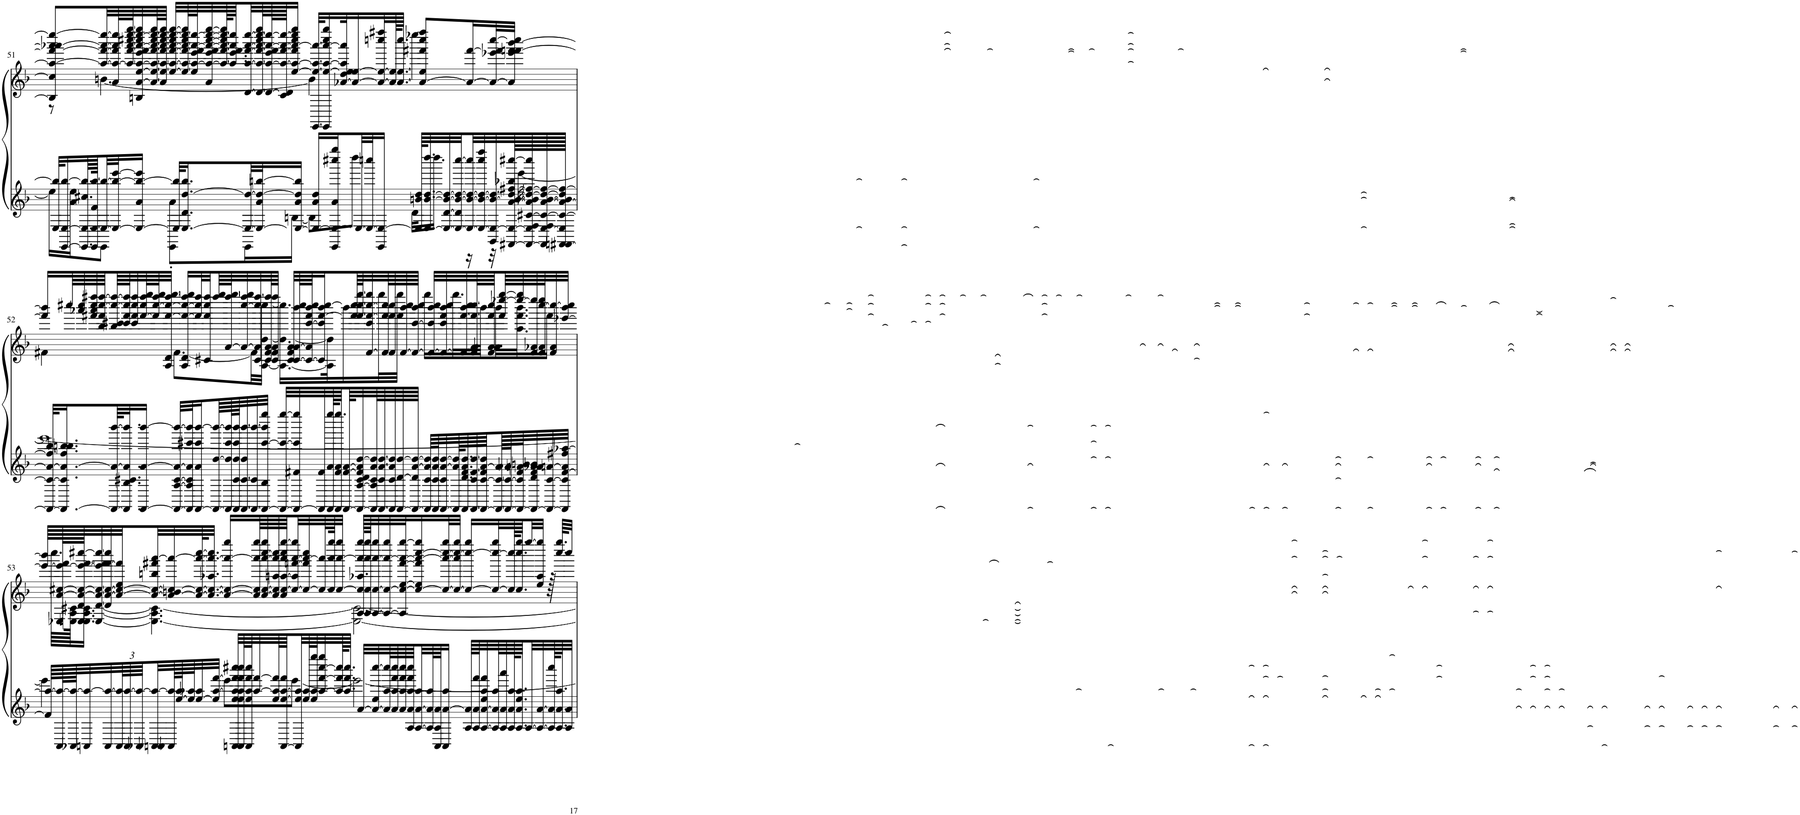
**kern	**kern
*part1	*part1
*staff2	*staff1
*I"Piano	*
*I'Pno.	*
!!LO:PB:g=z
*clefG2	*clefG2
*k[b-]	*k[b-]
*M4/4	*M4/4
=51	=51
*^	*^
[32E/ 32bb/_KLL	16ee\LL]	8B/] 8cc#/] 8aa/_ 8fff#/_ 8aaa-X/ 8aaa/_ 8eeee-/_L	8r
[16EE/ 16E/_ 16bb/_	.	.	.
.	16a\ 16ee\J	.	.
64.EE/_ 64.E/_ 64.cc#X/ 64.bb/_LL	.	.	.
128EE/] 128E/_ 128f/ 128bb/_JK	.	.	.
32E/_ 32bb/_	8EE\J	32aa/_ 32fff#/_ 32aaa/_ 32eeee-/_LL	[4.bn\
32E/_ 32bb/_ [32eee/J	.	64a/ 64aa/_ 64fff#/_ 64aaa/_ 64eeee-/_L	.
.	.	64aa/_ 64fff#/_ 64aaa/_ [64cccc#X/ 64eeee-/_ [64gggg/J	.
16E/_ 16a/ 16bb/_ 16eee/]JJ	.	32Bn/ [32a/ [32ee/ 32aa/_ 32eee/ 32fff#/_ 32aaa/_ 32cccc#/] 32eeee-/_ 32gggg/]	.
.	.	64a/_ 64ee/_ 64aa/_ 64fff#/_ 64aaa/_ 64cccc#/ 64eeee-/_ 64gggg/L	.
.	.	64a/] 64ee/_ 64aa/_ 64fff#/_ 64aaa/_ [64cccc#/ 64eeee-/_ 64gggg/JJJJ	.
32E/_ 32bb/_KLL	8EE\' 8a\'L	32ee/_ 32aa/_ 32fff#/_ 32aaa/_ 32cccc#/] 32eeee-/_ [32gggg/LLL	.
16.E/_ 16.d/ [16.dd/ 16.bb/]	.	64ee/_ 64aa/_ 64fff#/_ 64aaa/_ 64cccc#/ 64eeee-/_ 64gggg/]L	.
.	.	64ee/] 64aa/_ [64eee/ 64fff#/_ 64aaa/_ 64eeee-/_J	.
.	.	32a/ 32aa/_ 32eee/] 32fff#/_ 32aaa/_ [32cccc#/ 32eeee-/_ [32gggg/	.
.	.	128aa/_ 128fff#/_ 128aaa/_ 128cccc#/] 128eeee-/_ 128gggg/]KL	.
.	.	64.aa/_ 64.eee/ 64.fff#/_ 64.aaa/_ 64.eeee-/_J	.
32E/_ 32dd/_L	16EE\L	[32d/ 32aa/_ 32fff#/_ 32aaa/_ 32eeee-/_	.
32E/_ 32a/ 32dd/_ [32bbn/J	.	64d/_ 64aa/_ 64fff#/_ 64aaa/_ 64cccc#/ 64eeee-/_ 64gggg/L	.
.	.	128d/_ 128aa/_ 128eee/ 128fff#/_ 128aaa/_ 128eeee-/_L	.
.	.	128c/ 128d/] 128aa/_ 128fff#/_ 128aaa/_ 128eeee-/_JJJ	.
16E/_ 16a/ 16dd/] 16bb/]JJ	[16Bn\JJ	[16ee/ 16aa/_ 16fff#/] 16aaa/_ 16cccc#/ 16eeee-/] 16gggg/JJ	.
16E/_ 16a/ 16dd/LL	8B\L]	[32EE/ 32ee/_ 32aa/_ 32aaa/_KLL	4b\]
.	.	16EE/] 16ee/_ 16aa/_ 16aaa/_ 16cccc#/ 16gggg/	.
16EE/ 16E/_ 16a/ 16cccc#X/ 16gggg/	.	.	.
.	.	[32a-X/ 32dd/ 32ee/_ 32aa/] 32aaa/]K	.
32E/L_	8dddd\J	16a-/_ 16ee/_	.
32E/_ 32ccccn/J	.	.	.
16EE/ 16E/_JJ	.	32a-/_ 32ee/_ 32ccccn/ 32ffff#X/L	.
.	.	128a-/_ 128ee/_KL	.
.	.	64.a-/_ 64.ee/_ 64.cccc/JJJJ	.
64E/_ [64bn/ [64dd/KLLL	32d\KLL	8a-/_ 8ee/] 8fff#X/ 8cccc/ 8ffff#/L	4eeee-X\
32.E/_ 32.b/_ 32.dd/_ 32.dddd/	.	.	.
.	16.dddd\JJ	.	.
32E/_ [32d/ 32b/_ 32dd/_	.	.	.
32E/_ 32d/] 32b/_ 32dd/_ [32cccc/	.	.	.
32E/_ 32b/_ 32dd/_ 32cccc/]	16r	16a-/_ [16fff#/L	.
32E/_ 32b/_ 32dd/_ 32cccc/ 32ffff/	.	.	.
32GG/ 32E/_ 32b/_ 32dd/_	32r	32a-/_ [32eee-X/ 32fff#/_ [32cccc/L	.
[128FF#X/ 128E/_ [128a/ 128b/_ 128dd/_ [128ff#X/ 128bb-X/ [128cccc#X/LL	[32eee\	32a-/] 32eee-/] [32fffn/ 32fff#/] [32bbb-/ 32cccc/]JJJ	.
128FF#/_ 128E/_ [128F/ [128c#X/ 128a/_ 128b/_ 128dd/_ 128ff#/_ 128cccc#/]	.	.	.
128FF#/] 128E/_ 128F/] 128c#/_ 128a/_ 128b/_ 128dd/_ 128ff#/_	.	.	.
128FFn/ [128FF#X/ 128E/] 128c#/_ 128a/_ 128b/] 128dd/] 128ff#/_JJJJJ	.	.	.
!!LO:LB:g=z	!!
=52	=52	=52	=52
32FF#/_ 32c#/_ 32a/_ 32ff#/_ [32bb-/KLL	1eee_	16fff/] 16bbb-/]LL	4f#X\
16.FF#/_ 16.c#/] 16.a/_ 16.ff#/] 16.bb-X/] 16.bbn/	.	.	.
.	.	[64cccc#X/LL	.
.	.	[64aaa-X/ 64cccc#/_	.
.	.	[64fff#X/ 64aaa-/] 64cccc#/_ [64ffff#X/	.
.	.	[64bb-/ 64fff#/] 64cccc#/_ 64ffff#/_	.
64FF#/_ 64a/_ [64bbb-/KL	.	64bb-/] [64ccc#X/ 64cccc#/_ 64ffff#/_	.
32.FF#/_ 32.B-/ 32.c#X/ 32.a/_ 32.bbb-/_J	.	64ccc#/_ 64fff#/ 64cccc#/_ 64ffff#/_J	.
.	.	32ccc#/] [32fff#/ 32cccc#/_ 32ffff#/_	.
16FF#/_ 16a/_ 16bbb-/_JJ	.	64fff#/_ 64cccc#/] 64ffff#/_ 64gggg/L	.
.	.	64fff#/] [64cccc#/ 64ffff#/_ 64gggg/J	.
.	.	[32A/ [32d/ [32fff#/ 32cccc#/_ 32ffff#/_ [32gggg/JJJ	.
32FF#/_ [32A/ [32c#/ 32a/_ 32bbb-/_LLL	.	16A/] 16d/] 16fff#/_ 16cccc#/_ 16ffff#/_ 16gggg/]LL	[8.f#\L
32FF#/_ 32A/] 32c#/] 32a/_ 32ccc#X/ 32bbb-/_J	.	.	.
16FF#/_ 16a/] 16ccc#/ 16bbb-/_	.	32fff#/_ 32cccc#/_ 32ffff#/_L	.
.	.	32c#X/ 32fff#/] 32cccc#/] 32ffff#/_	.
64FF#/_ [64dd/ 64bbb-/_LL	.	64ffff#/_ 64gggg/L	.
128FF#/_ 128dd/_ [128ccc#/ 128bbb-/_L	.	[64a/ 64ffff#/_ [64gggg/J	.
128FF#/_ 128c#/ 128dd/_ 128ccc#/] 128bbb-/_JJ	.	.	.
32FF#/_ [32c#/ 32dd/] 32bbb-/_	.	32a/_ [32cccc#/ 32ffff#/_ 32gggg/]	.
32FF#/_ 32c#/] 32bbb-/_	.	32c#/ 32a/_ 32cccc#/] 32ffff#/_	32f#\LL]
32FF#/_ 32B-/ [32ccc#/ 32bbb-/] 32gggg/JJJ	.	64c#/ 64f#/ 64a/_ 64ffff#/_L	[32A\ [32dd\ [32cccc#\JJJ
.	.	64c#/ [64f#/ 64a/] 64ffff#/]JJJJ	.
32FF#/_ 32ccc#/_ [32gggg/LLL	.	[32c#/ 32f#/] [32a/LLL	16.A\_ 16.dd\_ 16.cccc#\]LL
32FF#/_ 32f#X/ 32ccc#/] 32gggg/]	.	64c#/_ 64a/_ [64bbb-/ [64cccc#/L	.
.	.	64c#/_ 64a/] [64ccc#/ 64fff#/ 64bbb-/_ 64cccc#/_JJ	.
32FF#/_ 32f#/	.	16c#/] 16ccc#/] [16fff#/ 16bbb-/] 16cccc#/_	.
128FF#/_ [128a/ [128gggg/KL	.	.	32A\] 32dd\]K
64.FF#/_ 64.f#/ 64.a/_ 64.gggg/]	.	.	.
64FF#/_ [64f#/ 64a/_J	.	64fff#/_ 64cccc#/_LL	16bbb-\
32FF#/_ [32A/ 32c#/ 32d/ 32f#/] 32a/] [32dd/	.	64fff#/_ 64cccc#/_ [64gggg/J	.
.	.	[32f#/ 32ccc#/ 32fff#/_ 32cccc#/_ 32gggg/]	.
64FF#/_ 64A/] [64c#/ [64a/ 64dd/_L	.	.	.
64FF#/_ 64c#/] 64a/_ 64dd/_	.	64f#/_ 64fff#/] 64cccc#/_L	32gggg\L
64FF#/_ 64c#/ 64a/] 64dd/_	.	64f#/_ 64fff#/ 64cccc#/_	.
64FF#/_ [64d/ 64dd/_	.	64f#/_ [64bbb-/ 64cccc#/_	32fff#\ 32gggg\JJJ
64FF#/_ 64d/] [64a/ 64dd/_JJJJ	.	64f#/_ [64ccc#/ 64bbb-/_ 64cccc#/_JJJJ	.
64FF#/_ 64c#/ 64a/_ 64dd/_LLLL	.	32f#/_ 32ccc#/] 32bbb-/] 32cccc#/_LLL	16gggg\LL
64FF#/_ 64c#/ 64a/] 64dd/_J	.	.	.
32FF#/_ 32c#/ [32a/ 32dd/_	.	32f#/_ 32ccc#/ 32fff#/ [32bbb-/ 32cccc#/]	.
128FF#/_ 128a/_ 128dd/_KL	.	32f#/_ [32fff#/ 32bbb-/] [32cccc#/	32.gggg\L
64.FF#/_ 64.d/ [64.f#/ 64.a/] 64.dd/_	.	.	.
64FF#/_ 64c#/ 64f#/_ 64dd/_	.	64f#/_ [64a/ 64fff#/_ 64cccc#/_L	.
64FF#/_ [64c#/ 64f#/] [64a/ 64dd/]	.	64f#/] 64a-X/ 64a/] 64fff#/_ 64cccc#/]	[64bbb-\L
128FF#/_ 128c#/_ 128a/]L	.	64fff#/] [64eeee-X/ [64gggg/	64bbb-\J]
128FF#/_ 128c#/_ 128a-X/J	.	.	.
64FF#/_ 64c#/] [64f#/ [64an/ [64bn/J	.	64eeee-/_ 64gggg/]	32.aa\ 32.fff#\ 32.bbb-\J
32FF#/_ 32d/ 32f#/] 32a-X/ 32a/] 32b/]	.	[64f#/ [64a-X/ 64eeee-/_	.
.	.	64f#/_ 64a-/_ [64cccc#/ 64eeee-/]J	.
32FF#/_ [32c#/ [32an/	.	32f#/] 32a-/] 32cccc#/_	16fff#\JJ
32FF#/] 32c#/] [32f#/ 32a/] 32ff#X/ [32aa-X/JJJ	.	[32eee-X/ [32bbb-/ 32cccc#/]JJJ	.
!!LO:LB:g=z	!!
=53	=53	=53	=53
64f#/] 64aa-/_LLLL	4eee\]	64eee-/_ 64bbb-/]LLLL	64.cccc\LLLL
128AA/ 128aa-/_L	.	[128E-X/ [128a/ [128cc#X/ 128eee-/_ [128fff/L	.
128AA-X/ 128aa-/_JJ	.	128E-/_ [128d/ 128a/_ 128cc#/_ 128eee-/_ 128fff/_ [128cccc#X/JJ	[128En\ [128A\ [128c#X\JJK
32AAn/ 32aa-/_	.	32E-/] 32d/_ 32a/_ 32cc#/_ 32eee-/] 32fff/_ 32cccc#/_	16.E\_ 16.A\_ 16.c#\_JJ
32AA/ 32aa-/_	.	32d/] 32a/_ 32cc#/_ 32fff/_ 32cccc#/]	.
*Xbrackettup	*	*	*
96AA/ 96aa-/_L	.	32a/_ 32cc#/_ 32ee/ 32fff/]	.
96AA/ 96aa-/_	.	.	.
[96AA-X/ 96aa-/_J	.	.	.
32AA-X/] 32AAn/ 32aa-/_	.	32a/_ 32cc#/_ 32bbn/ 32fff#X/ [32aaa/	4.E\_ 4.A\] 4.c#\_
128AA-X/ 128aa-/_LL	.	32a/_ 32bn/ 32cc#/_ 32aaa/_	.
[128ee/ 128aa-/]J	.	.	.
64ee/] [64aa-X/J	.	.	.
[32ee/ 32aa-/]	.	64a/_ 64cc#/_ 64aaa/_ [64cccc#/K	.
.	.	32.a/_ 32.cc#/_ 32.aa-X/ 32.aaa/_ 32.cccc#/]JJJ	.
32ee/] [32aa-/ [32fff/JJJ	.	.	.
[32AAn/ [32ee/ 32aa-/] 32fff/] [32cccc#X/LLL	8eee\L	16a/_ 16cc#/_ 16aaa/_ 16gggg/LL	.
64AA/_ 64ee/_ 64aa-/ [64fff/ 64cccc#/_L	.	.	.
64AA/] 64ee/] 64aa-/ 64fff/_ 64cccc#/]J	.	.	.
[32aa-/ 32fff/_	.	64a/_ 64cc#/_ 64aaa/_ [64gggg/LL	.
.	.	64a/_ 64cc#/_ 64aaa/_ [64cccc#/ 64gggg/]	.
[64ee/ 64aa-/_ 64fff/_L	.	64a/_ 64cc#/_ [64aan/ 64aaa/_ 64cccc#/_	.
[64AA/ 64ee/_ 64aa-/_ 64fff/]J	.	64a/] 64cc#/_ 64aa/_ 64aaa/_ 64cccc#/] [64gggg/J	.
32AA/] 32ee/_ 32aa-/]	[8eee\J	32cc#/_ 32aa/] [32fffn/ 32aaa/_ 32gggg/]	.
64ee/_ [64aa-/L	.	32cc#/_ 32fff/] 32aaa/_ 32cccc#/	.
64ee/] 64aa-/_ [64gggg/J	.	.	.
32aa-/_ [32fff/ [32cccc#/ 32gggg/]	.	64.cc#/_ 64.aaa/]L	.
.	.	128cc#/_ [128aaa/ [128gggg/JK	.
128aa-/] 128fff/_ 128cccc#/_KL	.	32cc#/_ 32aaa/_ 32gggg/]JJJ	.
64.aa-/ 64.fff/] 64.cccc#/]JJJJ	.	.	.
[32a/LLL	2eee\_	[64.A/ 64.cc#/_ 64.aa-X/ 64.aaa/_ 64.gggg/LLLL	2E\_ 2c#\_
.	.	128A/_ 128cc#/_ 128aaa/_ [128gggg/JK	.
32a/_ 32ee/ [32cccc#/	.	32A/_ 32cc#/_ 32aaa/_ 32gggg/]	.
64a/_ [64aa-/ 64cccc#/]L	.	32A/_ 32cc#/_ 32aaa/_ 32gggg/	.
64a/_ 64aa-/] [64fff/ [64cccc#/	.	.	.
64a/_ [64aa-/ 64fff/_ 64cccc#/_	.	32A/] 32cc#/_ [32ee/ [32fff/ 32aaa/_ [32gggg/J	.
64A/ 64a/_ 64aa-/_ 64fff/] 64cccc#/]J	.	.	.
[32A/ 32a/_ 32aa-/]	.	16cc#/_ 16ee/] 16fff/] 16aaa/_ [16cccc#/ 16gggg/]	.
64A/_ 64a/_ 64aa-/L	.	.	.
[64AA/ 64A/] 64a/_JJ	.	.	.
16AA/] 16a/_ 16aa-/JJ	.	32cc#/_ 32aaa/_ 32cccc#/_ 32gggg/L	.
.	.	32cc#/_ 32aaa/] 32cccc#/_ 32gggg/JJJ	.
[64A/ 64a/_LLLL	.	16cc#/_ 16cccc#/_ 16gggg/LL	.
64A/_ 64a/_ [64fff/J	.	.	.
32A/_ 32a/_ 32ee/ 32aa-/ 32fff/]	.	.	.
64A/_ 64a/_ 64aa-/L	.	32cc#/_ 32cccc#/_ 32gggg/L	.
64A/_ 64a/_ 64aaa/	.	.	.
128A/_ 128a/_ 128aa-/K	.	128cc#/_ 128cccc#/_KL	.
64.A/] 64.a/] 64.ee/ 64.aa-/J	.	64.cc#/] 64.cccc#/] 64.gggg/J	.
[32A/	.	[32gggg/	.
32A/_ [32a/	.	32ee/ 32aa-/ 32gggg/]JJJ	.
128A/_ 128a/_ 128cccc#/KL	.	128r	.
64.A/_ 64.a/_ 64.aa-/J	.	[64.cccc#/ 64.gggg/KLLL	.
32A/] 32a/]JJJ	.	32cccc#/JJJ]	.
*v	*v	*	*
*	*v	*v
=	=
*-	*-
